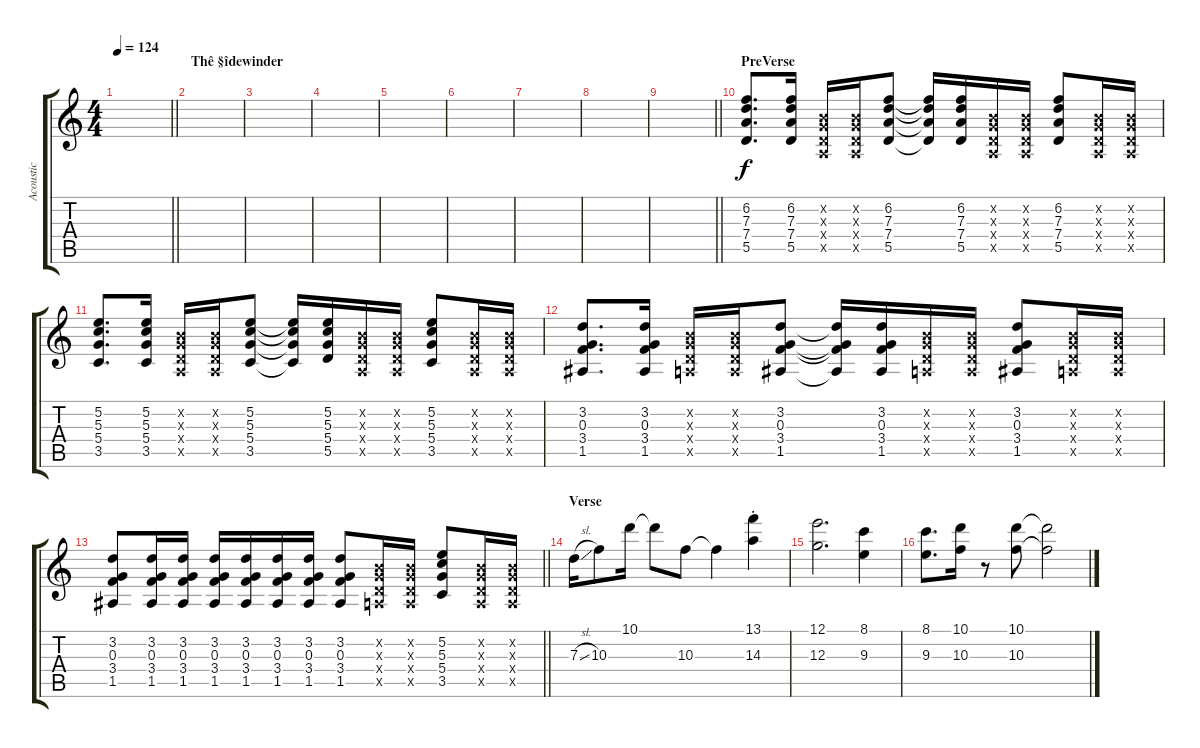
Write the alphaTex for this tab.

\track ("Acoustic" "Acoustic") {instrument acousticguitarsteel}
\staff {score tabs}
\tuning (E4 B3 G3 D3 A2 E2) {hide}
\ts (4 4)
\tempo 124
\clef g2
\barLineRight lightlight
\ks c
|
\section ("" "Thê §îdewinder")
|
|
|
|
|
|
|
\barLineRight lightlight
|
\section ("" "PreVerse")
(6.2 7.3 7.4 5.5).8{d} (6.2 7.3 7.4 5.5).16 (0.2{x} 0.3{x} 0.4{x} 0.5{x}).16 (0.2{x} 0.3{x} 0.4{x} 0.5{x}).16 (6.2 7.3 7.4 5.5).8 (6.2{t} 7.3{t} 7.4{t} 5.5{t}).16 (6.2 7.3 7.4 5.5).16 (0.2{x} 0.3{x} 0.4{x} 0.5{x}).16 (0.2{x} 0.3{x} 0.4{x} 0.5{x}).16 (6.2 7.3 7.4 5.5).8 (0.2{x} 0.3{x} 0.4{x} 0.5{x}).16 (0.2{x} 0.3{x} 0.4{x} 0.5{x}).16 |
(5.2 5.3 5.4 3.5).8{d} (5.2 5.3 5.4 3.5).16 (0.2{x} 0.3{x} 0.4{x} 0.5{x}).16 (0.2{x} 0.3{x} 0.4{x} 0.5{x}).16 (5.2 5.3 5.4 3.5).8 (5.2{t} 5.3{t} 5.4{t} 3.5{t}).16 (5.2 5.3 5.4 5.5).16 (0.2{x} 0.3{x} 0.4{x} 0.5{x}).16 (0.2{x} 0.3{x} 0.4{x} 0.5{x}).16 (5.2 5.3 5.4 3.5).8 (0.2{x} 0.3{x} 0.4{x} 0.5{x}).16 (0.2{x} 0.3{x} 0.4{x} 0.5{x}).16 |
(3.2 0.3 3.4 1.5).8{d} (3.2 0.3 3.4 1.5).16 (0.2{x} 0.3{x} 0.4{x} 0.5{x}).16 (0.2{x} 0.3{x} 0.4{x} 0.5{x}).16 (3.2 0.3 3.4 1.5).8 (3.2{t} 0.3{t} 3.4{t} 1.5{t}).16 (3.2 0.3 3.4 1.5).16 (0.2{x} 0.3{x} 0.4{x} 0.5{x}).16 (0.2{x} 0.3{x} 0.4{x} 0.5{x}).16 (3.2 0.3 3.4 1.5).8 (0.2{x} 0.3{x} 0.4{x} 0.5{x}).16 (0.2{x} 0.3{x} 0.4{x} 0.5{x}).16 |
\barLineRight lightlight
(3.2 0.3 3.4 1.5).8 (3.2 0.3 3.4 1.5).16 (3.2 0.3 3.4 1.5).16 (3.2 0.3 3.4 1.5).16 (3.2 0.3 3.4 1.5).16 (3.2 0.3 3.4 1.5).16 (3.2 0.3 3.4 1.5).16 (3.2 0.3 3.4 1.5).8 (0.2{x} 0.3{x} 0.4{x} 0.5{x}).16 (0.2{x} 0.3{x} 0.4{x} 0.5{x}).16 (5.2 5.3 5.4 3.5).8 (0.2{x} 0.3{x} 0.4{x} 0.5{x}).16 (0.2{x} 0.3{x} 0.4{x} 0.5{x}).16 |
\section ("" "Verse")
7.3{sl}.16 10.3.8 10.1.16 10.1{t}.8 10.3.8 10.3{t}.4 (13.1{st} 14.3{st}).4 |
(12.1 12.3).2{d} (8.1 9.3).4 |
(8.1 9.3).8{d} (10.1 10.3).16 r.8 (10.1 10.3).8 (10.1{t} 10.3{t}).2
